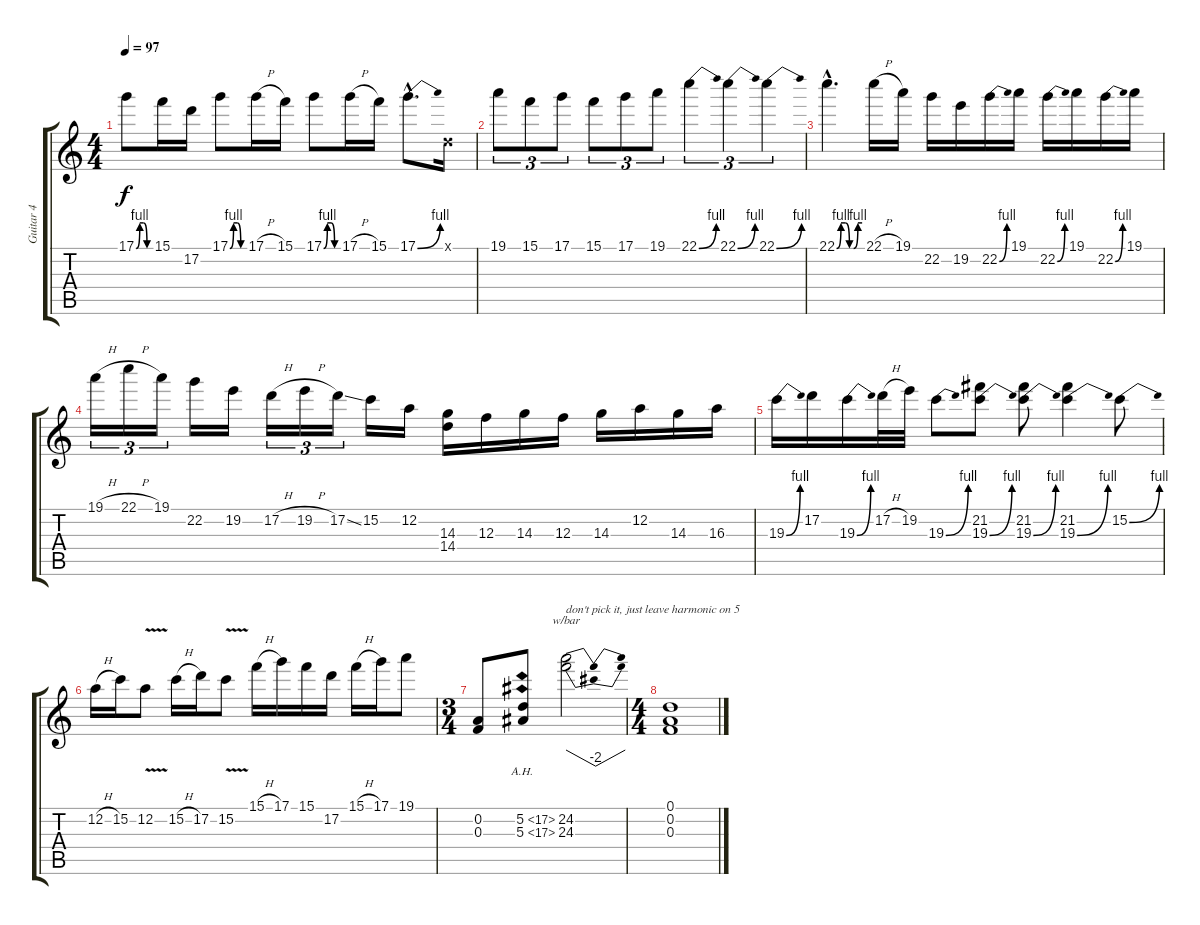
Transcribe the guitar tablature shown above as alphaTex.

\track ("Guitar 4" "Guitar 4") {instrument electricguitarclean}
\staff {score tabs}
\tuning (D4 A3 F3 C3 G2 D2) {hide}
\ts (4 4)
\tempo 97
\clef g2
\ks c
17.1{be (custom 0 0 15 4 30 4 45 0 60 0)}.8{dy f} 15.1.16 17.2.16 17.1{be (custom 0 0 15 4 30 4 45 0 60 0)}.8 17.1{h}.16 15.1.16 17.1{be (custom 0 0 15 4 30 4 45 0 60 0)}.8 17.1{h}.16 15.1.16 17.1{be (bend 0 0 60 4) hac}.8{d} 0.1{x}.16 |
19.1.8{tu (3 2)} 15.1.8{tu (3 2)} 17.1.8{tu (3 2)} 15.1.8{tu (3 2)} 17.1.8{tu (3 2)} 19.1.8{tu (3 2)} 22.1{be (bend 0 0 60 4)}.4{tu (3 2)} 22.1{be (bend 0 0 60 4)}.4{tu (3 2)} 22.1{be (bend 0 0 60 4)}.4{tu (3 2)} |
22.1{be (custom 0 0 10 4 20 4 30 0 40 0 50 4 60 4) hac}.4{d} 22.1{h}.16 19.1.16 22.2.16 19.2.16 22.2{be (bend 0 0 60 4)}.16 19.1.16 22.2{be (bend 0 0 60 4)}.16 19.1.16 22.2{be (bend 0 0 60 4)}.16 19.1.16 |
19.1{h}.16{tu (3 2)} 22.1{h}.16{tu (3 2)} 19.1.16{tu (3 2)} 22.2.16 19.2.16 17.2{h}.16{tu (3 2)} 19.2{h}.16{tu (3 2)} 17.2{ss}.16{tu (3 2)} 15.2.16 12.2.16 (14.3 14.4).16 12.3.16 14.3.16 12.3.16 14.3.16 12.2.16 14.3.16 16.3.16 |
19.3{be (bend 0 0 60 4)}.16 17.2.16 19.3{be (bend 0 0 60 4)}.16 17.2{h}.32 19.2.32 19.3{be (bend 0 0 60 4)}.8 (21.2 19.3{be (bend 0 0 60 4)}).8 (21.2 19.3{be (bend 0 0 60 4)}).8 (21.2 19.3{be (bend 0 0 60 4)}).4 15.2{be (bend 0 0 60 4)}.8 |
12.2{h}.16 15.2.16 12.2{v}.8 15.2{h}.16 17.2.16 15.2{v}.8 15.1{h}.16 17.1.16 15.1.16 17.2.16 15.1{h}.16 17.1.16 19.1.8 |
\ts (3 4)
(0.2 0.3).8 (5.2{ah 12} 5.3{ah 12}).8 (24.2 24.3).2{tbe (dip default 0 0 30 -8 60 0) txt "don't pick it, just leave harmonic on 5"} |
\ts (4 4)
(0.1 0.2 0.3).1
